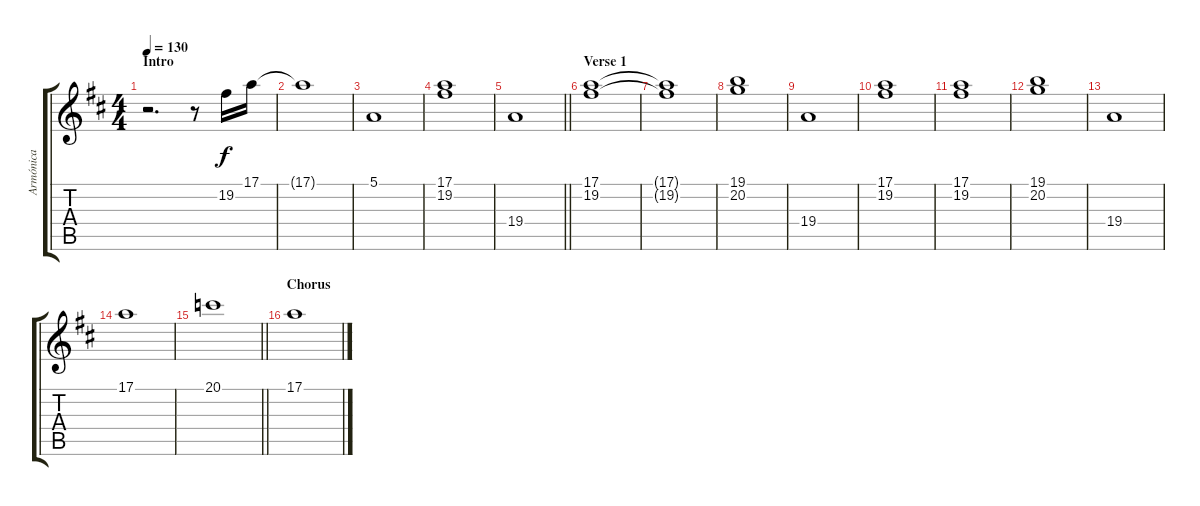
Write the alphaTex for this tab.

\track ("Armónica" "Armónica") {instrument harmonica}
\staff {score tabs}
\tuning (E4 B3 G3 D3 A2 E2) {hide}
\ts (4 4)
\section ("" "Intro")
\tempo 130
\clef g2
\ks d
r.2{d dy f instrument harmonica} r.8 19.2.16{volume 12 balance 2} 17.1.16 |
17.1{t}.1 |
5.1.1 |
(17.1 19.2).1 |
\barLineRight lightlight
19.4.1 |
\section ("" "Verse 1")
(17.1 19.2).1 |
(17.1{t} 19.2{t}).1 |
(19.1 20.2).1 |
19.4.1 |
(17.1 19.2).1 |
(17.1 19.2).1 |
(19.1 20.2).1 |
19.4.1 |
17.1.1 |
\barLineRight lightlight
20.1.1 |
\section ("" "Chorus")
17.1.1
